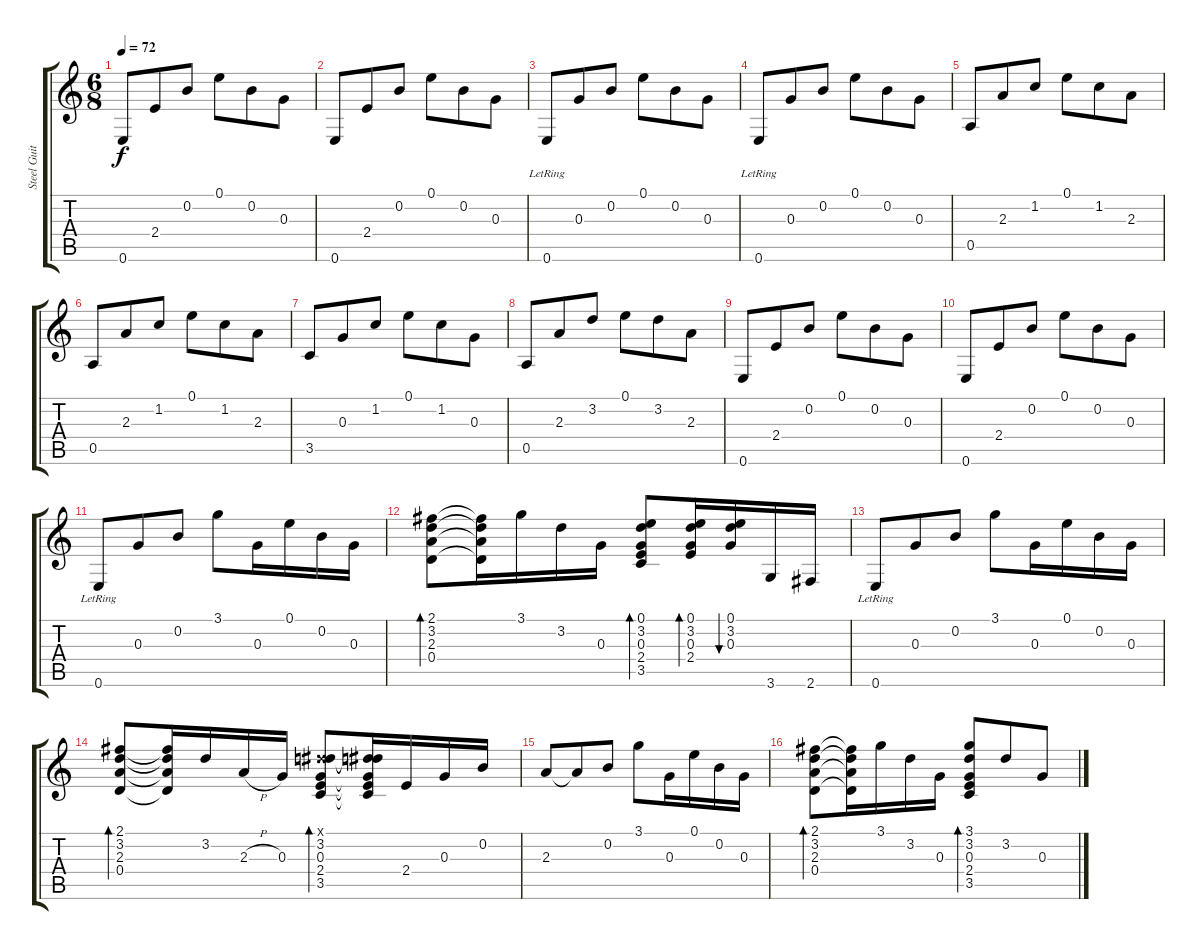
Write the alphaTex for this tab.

\track ("Steel Guitar - Lead" "Steel Guit") {instrument acousticguitarsteel}
\staff {score tabs}
\tuning (E4 B3 G3 D3 A2 E2) {hide}
\ts (6 8)
\tempo 72
\clef g2
\ks c
0.6.8{dy f} 2.4.8 0.2.8 0.1.8 0.2.8 0.3.8 |
0.6.8 2.4.8 0.2.8 0.1.8 0.2.8 0.3.8 |
0.6{lr}.8 0.3.8 0.2.8 0.1.8 0.2.8 0.3.8 |
0.6{lr}.8 0.3.8 0.2.8 0.1.8 0.2.8 0.3.8 |
0.5.8 2.3.8 1.2.8 0.1.8 1.2.8 2.3.8 |
0.5.8 2.3.8 1.2.8 0.1.8 1.2.8 2.3.8 |
3.5.8 0.3.8 1.2.8 0.1.8 1.2.8 0.3.8 |
0.5.8 2.3.8 3.2.8 0.1.8 3.2.8 2.3.8 |
0.6.8 2.4.8 0.2.8 0.1.8 0.2.8 0.3.8 |
0.6.8 2.4.8 0.2.8 0.1.8 0.2.8 0.3.8 |
0.6{lr}.8 0.3.8 0.2.8 3.1.8 0.3.16 0.1.16 0.2.16 0.3.16 |
(2.1 3.2 2.3 0.4).8{bd 120} (2.1{t} 3.2{t} 2.3{t} 0.4{t}).16 3.1.16 3.2.16 0.3.16 (0.1 3.2 0.3 2.4 3.5).8{bd 60} (0.1 3.2 0.3 2.4).16{bd 30} (0.1 3.2 0.3).16{bu 30} 3.6.16 2.6.16 |
0.6{lr}.8 0.3.8 0.2.8 3.1.8 0.3.16 0.1.16 0.2.16 0.3.16 |
(2.1 3.2 2.3 0.4).8{bd 60} (2.1{t} 3.2{t} 2.3{t} 0.4{t}).16 3.2.16 2.3{h}.16 0.3.16 (-1.1{x} 3.2 0.3 2.4 3.5).8{bd 120} (-1.1{t} 3.2{t} 0.3{t} 2.4{t} 3.5{t}).16 2.4.16 0.3.16 0.2.16 |
2.3.8 2.3{t}.8 0.2.8 3.1.8 0.3.16 0.1.16 0.2.16 0.3.16 |
(2.1 3.2 2.3 0.4).8{bd 120} (2.1{t} 3.2{t} 2.3{t} 0.4{t}).16 3.1.16 3.2.16 0.3.16 (3.1 3.2 0.3 2.4 3.5).8{bd 120} 3.2.8 0.3.8
